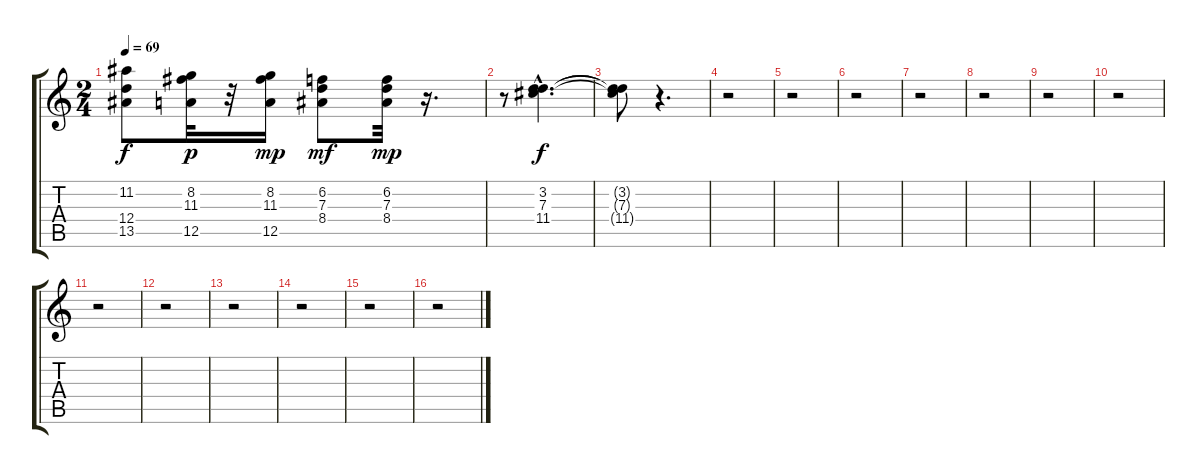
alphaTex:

\track "" {instrument electricguitarjazz}
\staff {score tabs}
\tuning (E4 B3 G3 D3 A2 E2) {hide}
\ts (2 4)
\tempo 69
\clef g2
\ks c
(11.2 12.4 13.5).8{dy f} (8.2 11.3 12.5).32{dy p} r.32 (8.2 11.3 12.5).16{dy mp} (6.2 7.3 8.4).8{dy mf} (6.2 7.3 8.4).32{dy mp} r.16{d} |
r.8 (3.2{hac} 7.3{hac} 11.4{hac}).4{d dy f} |
(3.2{t} 7.3{t} 11.4{t}).8 r.4{d} |
r.2 |
r.2 |
r.2 |
r.2 |
r.2 |
r.2 |
r.2 |
r.2 |
r.2 |
r.2 |
r.2 |
r.2 |
r.2
